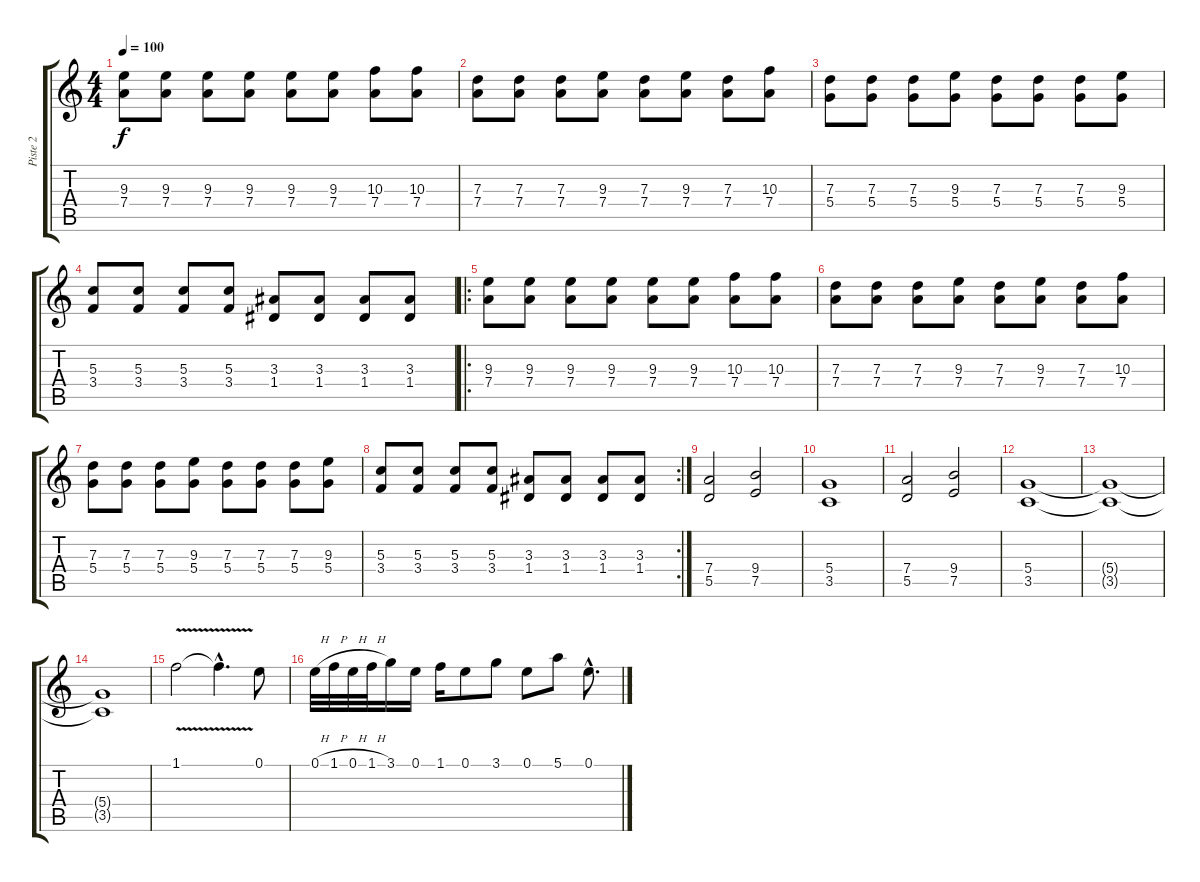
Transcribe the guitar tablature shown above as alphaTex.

\track ("Piste 2" "Piste 2") {instrument overdrivenguitar}
\staff {score tabs}
\tuning (E4 B3 G3 D3 A2 E2) {hide}
\ts (4 4)
\tempo 100
\clef g2
\ks c
(9.3 7.4).8{dy f} (9.3 7.4).8 (9.3 7.4).8 (9.3 7.4).8 (9.3 7.4).8 (9.3 7.4).8 (10.3 7.4).8 (10.3 7.4).8 |
(7.3 7.4).8 (7.3 7.4).8 (7.3 7.4).8 (9.3 7.4).8 (7.3 7.4).8 (9.3 7.4).8 (7.3 7.4).8 (10.3 7.4).8 |
(7.3 5.4).8 (7.3 5.4).8 (7.3 5.4).8 (9.3 5.4).8 (7.3 5.4).8 (7.3 5.4).8 (7.3 5.4).8 (9.3 5.4).8 |
(5.3 3.4).8 (5.3 3.4).8 (5.3 3.4).8 (5.3 3.4).8 (3.3 1.4).8 (3.3 1.4).8 (3.3 1.4).8 (3.3 1.4).8 |
\ro
(9.3 7.4).8 (9.3 7.4).8 (9.3 7.4).8 (9.3 7.4).8 (9.3 7.4).8 (9.3 7.4).8 (10.3 7.4).8 (10.3 7.4).8 |
(7.3 7.4).8 (7.3 7.4).8 (7.3 7.4).8 (9.3 7.4).8 (7.3 7.4).8 (9.3 7.4).8 (7.3 7.4).8 (10.3 7.4).8 |
(7.3 5.4).8 (7.3 5.4).8 (7.3 5.4).8 (9.3 5.4).8 (7.3 5.4).8 (7.3 5.4).8 (7.3 5.4).8 (9.3 5.4).8 |
\rc 2
(5.3 3.4).8 (5.3 3.4).8 (5.3 3.4).8 (5.3 3.4).8 (3.3 1.4).8 (3.3 1.4).8 (3.3 1.4).8 (3.3 1.4).8 |
(7.4 5.5).2 (9.4 7.5).2 |
(5.4 3.5).1 |
(7.4 5.5).2 (9.4 7.5).2 |
(5.4 3.5).1 |
(5.4{t} 3.5{t}).1 |
(5.4{t} 3.5{t}).1 |
1.1{v}.2 1.1{hac t}.4{d} 0.1.8 |
0.1{h}.32 1.1{h}.32 0.1{h}.32 1.1{h}.32 3.1.16 0.1.16 1.1.16 0.1.8 3.1.8 0.1.8 5.1.8 0.1{hac}.8{d}
